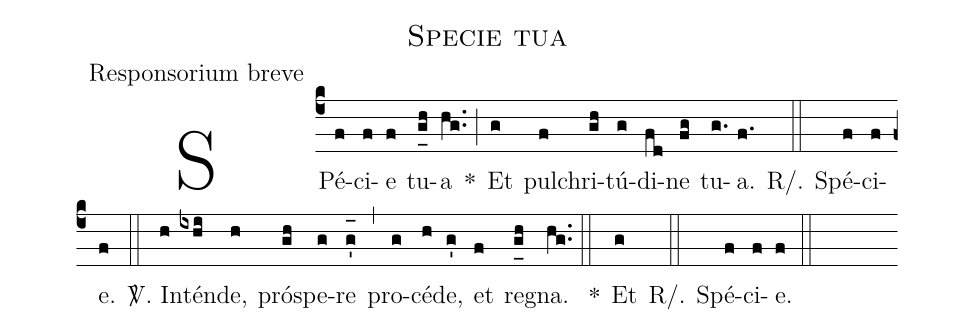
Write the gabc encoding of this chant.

name:Specie tua;
office-part:Responsorium breve;
%%
(c4) SPé(f)ci(f)e(f) tu(g_[uh:l]h)a(hg..) *(;) Et(g) pul(f)chri(gh)tú(g)di(fd)ne(fg) tu(g.)a.(f.) (::)
R/. Spé(f)ci(f)e.(f) (::)
<sp>V/</sp>. In(h)tén(ixhi)de,(h) pró(gh)spe(g)re(g'_[oh:h]) (,) pro(g)cé(h)de,(g') et(f) re(g_[uh:l]h)gna.(hg..) (::)
*() Et(g) (::)
R/. Spé(f)ci(f)e.(f) (::)
